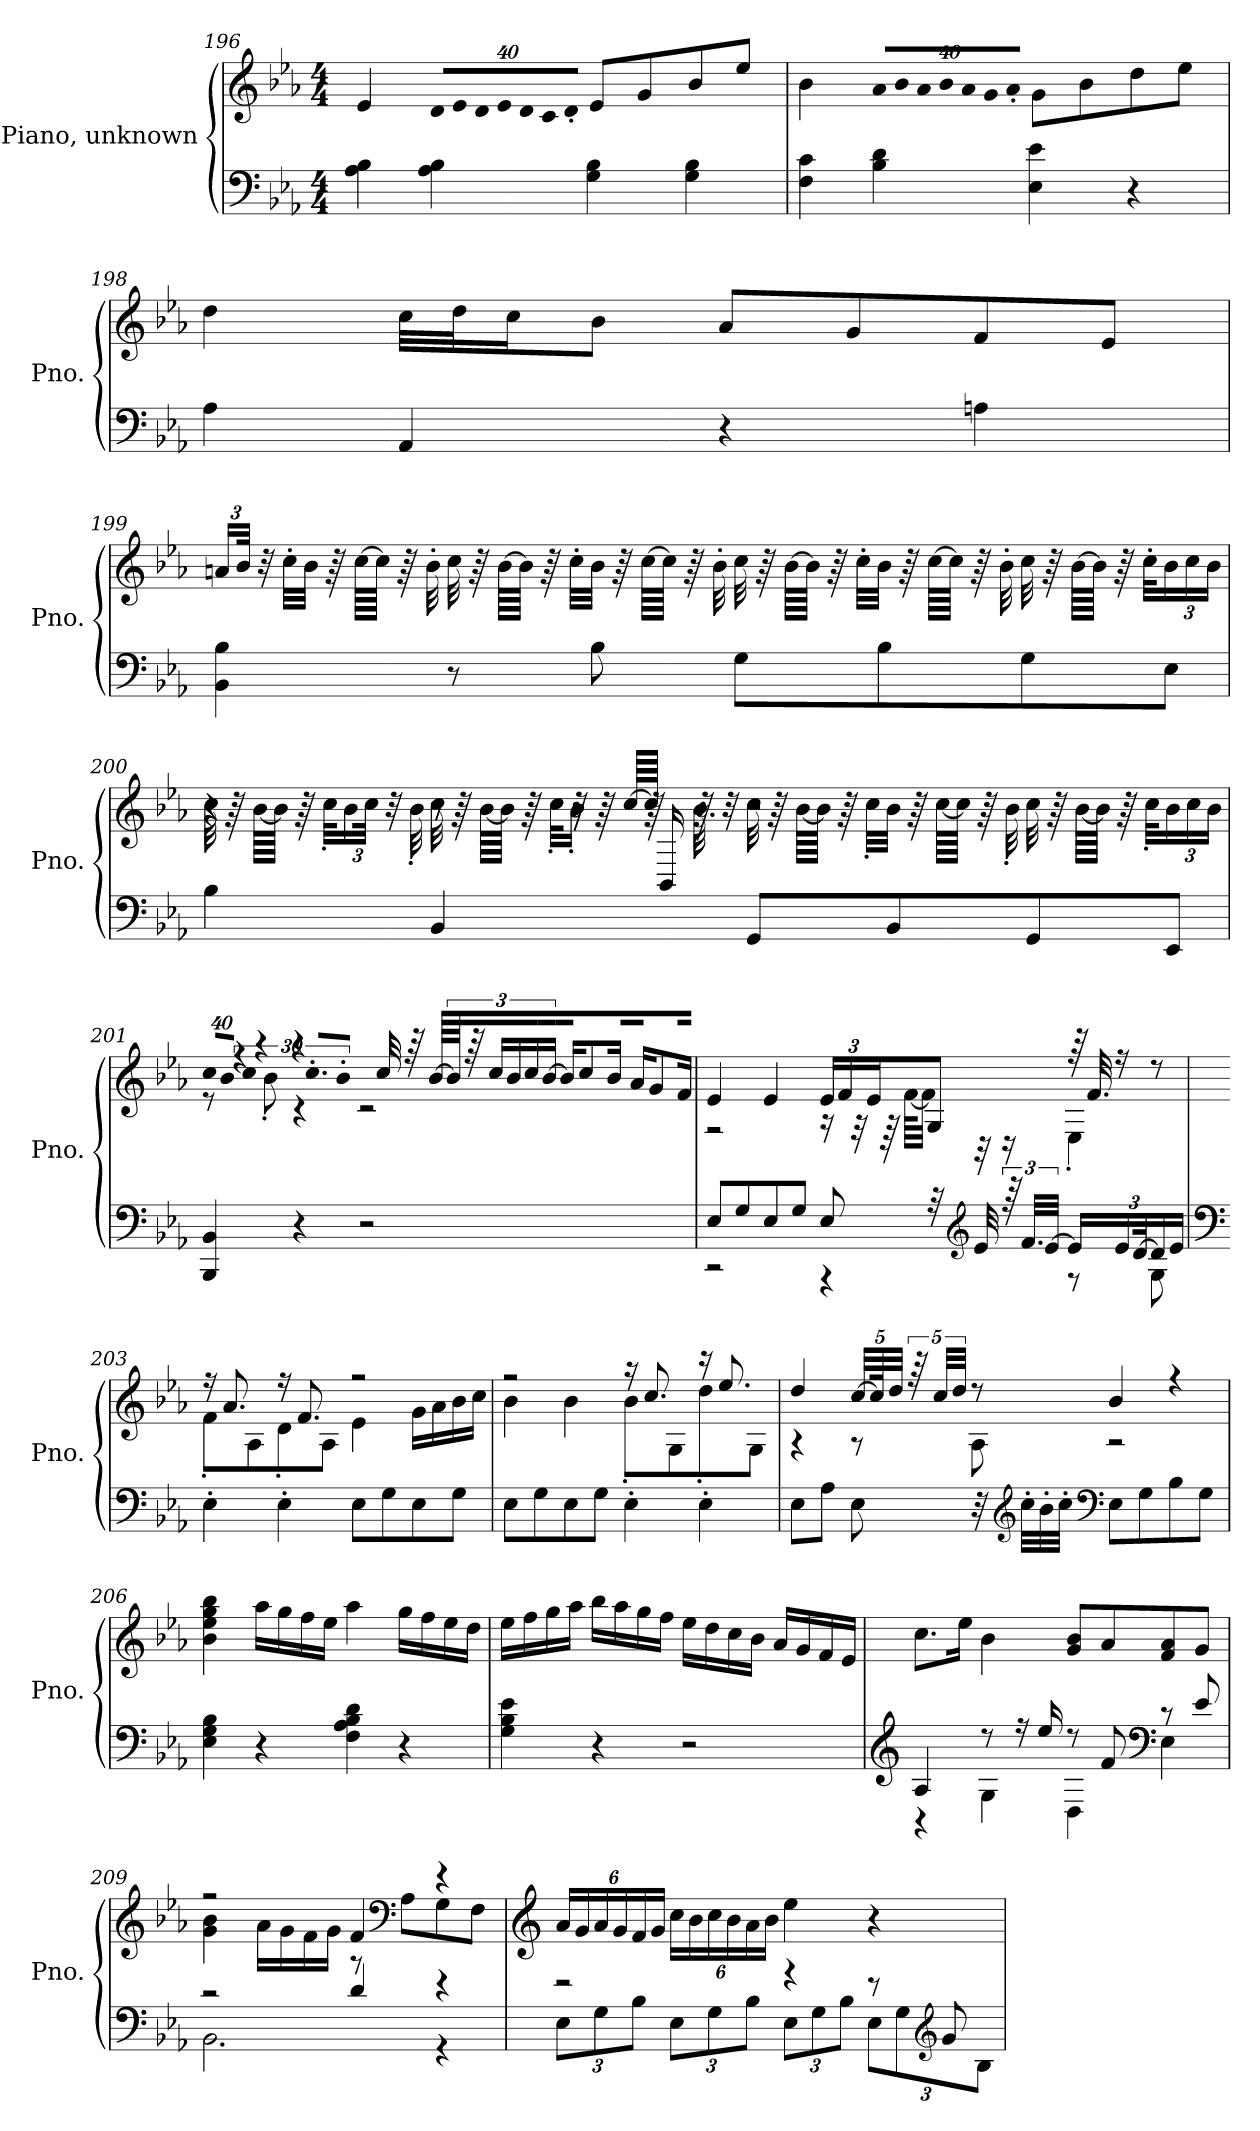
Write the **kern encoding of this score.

**kern	**kern
*part1	*part1
*staff2	*staff1
*I"Piano, unknown	*
*I'Pno.	*
*clefF4	*clefG2
*k[b-e-a-]	*k[b-e-a-]
*M4/4	*M4/4
=196	=196
4A-\ 4B-\	4e-/
*	*Xbrackettup
!	!LO:N:vis=32
4A-\ 4B-\	640%23d/LLL
!	!LO:N:vis=32
.	640%23e-/
!	!LO:N:vis=32
.	640%23d/
!	!LO:N:vis=32
.	640%23e-/
!	!LO:N:vis=32
.	640%23d/
!	!LO:N:vis=32
.	640%23c/
!	!LO:N:vis=32
.	640%23d'/JJJ
4G\ 4B-\	.
.	8e-/L
.	8g/
4G\ 4B-\	.
.	8b-/
.	8ee-/J
640ryy	.
!!LO:LB:g=z
=197	=197
4F\ 4c\	4b-\
!	!LO:N:vis=32
4B-\ 4d\	640%23a-/LLL
!	!LO:N:vis=32
.	640%23b-/
!	!LO:N:vis=32
.	640%23a-/
!	!LO:N:vis=32
.	640%23b-/
!	!LO:N:vis=32
.	640%23a-/
!	!LO:N:vis=32
.	640%23g/
!	!LO:N:vis=32
.	640%23a-'/JJJ
4E-\ 4e-\	.
.	8g\L
.	8b-\
4r	.
.	8dd\
.	8ee-\J
640ryy	.
=198	=198
4A-\	4dd\
4AA-/	32cc\LLL
.	32dd\J
.	16cc\J
.	8b-\J
4r	8a-/L
.	8g/
4An\	8f/
.	8e-/J
!!LO:LB:g=z
=199	=199
4BB-\ 4B-\	24an/LL
.	48b-/JJk
.	32r
.	32cc'\LLL
.	32b-\JJJ
.	64r
.	[64cc\LLLL
.	64cc\JJJJ]
.	64r
.	32b-'\
8r	32cc\
.	64r
.	[64b-\LLLL
.	64b-\JJJJ]
.	64r
.	32cc'\LLL
8B-\	32b-\JJJ
.	64r
.	[64cc\LLLL
.	64cc\JJJJ]
.	64r
.	32b-'\
8G\L	32cc\
.	64r
.	[64b-\LLLL
.	64b-\JJJJ]
.	64r
.	32cc'\LLL
8B-\	32b-\JJJ
.	64r
.	[64cc\LLLL
.	64cc\JJJJ]
.	64r
.	32b-'\
8G\	32cc\
.	64r
.	[64b-\LLLL
.	64b-\JJJJ]
.	64r
.	32cc'\KLL
8E-\J	24b-\
.	24cc\
.	24b-\JJ
!!LO:LB:g=z
=200	=200
*	*^
*	*	*^
4B-\	4r	32cc\	4r
.	.	64r	.
.	.	[64b-\LLLL	.
.	.	64b-\JJJJ]	.
.	.	64r	.
.	.	32cc'\KLL	.
.	.	24b-\	.
.	.	48cc\JJk	.
.	.	32r	.
.	.	32b-'\	.
4BB-/	8r	32cc\	8r
.	.	64r	.
.	.	[64b-\LLLL	.
.	.	64b-\JJJJ]	.
.	.	64r	.
.	.	32cc'\KLL	.
.	32r	16b-'\JJ	16r
.	64r	.	.
.	[64cc/LLLL	.	.
.	64cc/JJJJ]	64r	16BB-/
.	64r	32.b-\	.
.	32r	.	.
8GG/L	2r	32cc\	2r
.	.	64r	.
.	.	[64b-\LLLL	.
.	.	64b-\JJJJ]	.
.	.	64r	.
.	.	32cc'\LLL	.
8BB-/	.	32b-\JJJ	.
.	.	64r	.
.	.	[64cc\LLLL	.
.	.	64cc\JJJJ]	.
.	.	64r	.
.	.	32b-'\	.
8GG/	.	32cc\	.
.	.	64r	.
.	.	[64b-\LLLL	.
.	.	64b-\JJJJ]	.
.	.	64r	.
.	.	32cc'\KLL	.
8EE-/J	.	24b-\	.
.	.	24cc\	.
.	.	24b-\JJ	.
*	*v	*v	*v
!!LO:LB:g=z
=201	=201
*	*brackettup
*	*^
!	!LO:N:vis=32	!
4BBB-/ 4BB-/	640%23cc/LLL	8r
!	!LO:N:vis=32	!
.	640%23b-/JJJ	.
!	!LO:N:vis=64	!
.	960%17r	.
!	!LO:N:vis=64	!
.	960%17cc/	.
!	!LO:N:vis=32	!
.	640%23r	.
.	.	8b-'\
!	!LO:N:vis=64	!
.	960%17r	.
!	!LO:N:vis=32.	!
.	1920%103cc'/LLL	.
!	!LO:N:vis=32	!
.	640%23b-'/JJJ	.
4r	.	4r
.	32cc/	.
.	64r	.
.	[64b-/LLLL	.
.	96b-/JJJJ]	.
.	96r	.
.	24cc/LL	.
*	*Xbrackettup	*
.	24b-/	.
.	24cc/	.
.	[24b-/JJ	.
2r	.	2r
.	16b-/KL]	.
.	8cc/	.
.	16b-/Jk	.
.	16a-/KL	.
.	8g/	.
.	16f/Jk	.
1920ryy	.	1920ryy
!!LO:LB:g=z	!!
=202	=202	=202
*^	*	*
8E-/L	2r	4e-/	2r
8G/	.	.	.
8E-/	.	4e-/	.
8G/J	.	.	.
8E-/	4r	24e-/LL	16r
.	.	24f/	.
.	.	.	32r
.	.	24e-/J	.
.	.	.	64r
.	.	.	[64f\KLLL
32r	.	8G/J	32f\JJJ]
*clefG2	*	*	*
32e-/	.	.	32r
96r	.	.	16r
48.f/LLL	.	.	.
[48e-/JJJ	.	.	.
16e-/LL]	8r	64r	4E-'\
.	.	32.f/	.
*Xbrackettup	*	*	*
24e-/	.	16r	.
[48d/K	.	.	.
16d/]	8G\	8r	.
16e-/JJ	.	.	.
*v	*v	*	*
=203	=203	=203
*clefF4	*	*
4E-'\	16r	8f'\L
.	8.a-/	.
.	.	8A-\
4E-'\	16r	8d'\
.	8.f/	.
.	.	8A-\J
8E-\L	2r	4e-\
8G\	.	.
8E-\	.	16g\LL
.	.	16a-\
8G\J	.	16b-\
.	.	16cc\JJ
!!LO:PB:g=z	!!
=204	=204	=204
8E-\L	2r	4b-\
8G\	.	.
8E-\	.	4b-\
8G\J	.	.
4E-'\	16r	8b-'\L
.	8.cc/	.
.	.	8G\
4E-'\	16r	8dd'\
.	8.ee-/	.
.	.	8G\J
=205	=205	=205
8E-\L	4dd/	4r
8A-\J	.	.
*	*brackettup	*
8E-\	[40cc/LLL	8r
.	80cc/K]	.
.	40dd/JJJ	.
.	80r	.
.	40cc/LLL	.
.	40dd/JJJ	.
32r	8r	8A-\
*clefG2	*	*
32cc'\LLL	.	.
32b-'\	.	.
32cc'\JJJ	.	.
*clefF4	*	*
8E-\L	4b-/	2r
8G\	.	.
8B-\	4r	.
8G\J	.	.
*	*v	*v
=206	=206
4E-\ 4G\ 4B-\	4b-\ 4ee-\ 4gg\ 4bb-\
4r	16aa-\LL
.	16gg\
.	16ff\
.	16ee-\JJ
4F\ 4A-\ 4B-\ 4d\	4aa-\
4r	16gg\LL
.	16ff\
.	16ee-\
.	16dd\JJ
!!LO:LB:g=z
=207	=207
4G\ 4B-\ 4e-\	16ee-\LL
.	16ff\
.	16gg\
.	16aa-\JJ
4r	16bb-\LL
.	16aa-\
.	16gg\
.	16ff\JJ
2r	16ee-\LL
.	16dd\
.	16cc\
.	16b-\JJ
.	16a-/LL
.	16g/
.	16f/
.	16e-/JJ
=208	=208
*clefG2	*
*^	*
4A-/	4r	8.cc\L
.	.	16ee-\Jk
8r	4G\	4b-\
16r	.	.
16ee-/	.	.
8r	4D\	8g/ 8b-/L
8f/	.	8a-/
*clefF4	*	*
8r	4E-\	8f/ 8a-/
8e-/	.	8g/J
=209	=209	=209
*	*	*^
2r	2.BB-\	2r	4g\ 4b-\
.	.	.	16a-\LL
.	.	.	16g\
.	.	.	16f\
.	.	.	16g\JJ
4d/	.	4f/	8r
*	*	*clefF4	*
.	.	.	8A-\L
4r	4r	4r	8G\
.	.	.	8F\J
*	*	*v	*v
!!LO:LB:g=z
=210	=210	=210
*	*	*clefG2
*	*	*Xbrackettup
2r	12E-\L	24a-/LL
.	.	24g/
.	12G\	24a-/
.	.	24g/
.	12B-\J	24f/
.	.	24g/JJ
.	12E-\L	24cc\LL
.	.	24b-\
.	12G\	24cc\
.	.	24b-\
.	12B-\J	24a-\
.	.	24b-\JJ
4r	12E-\L	4ee-\
.	12G\	.
.	12B-\J	.
8r	12E-\L	4r
.	12G\	.
*clefG2	*	*
8g/	.	.
.	12B-\J	.
*v	*v	*
=	=
*-	*-
